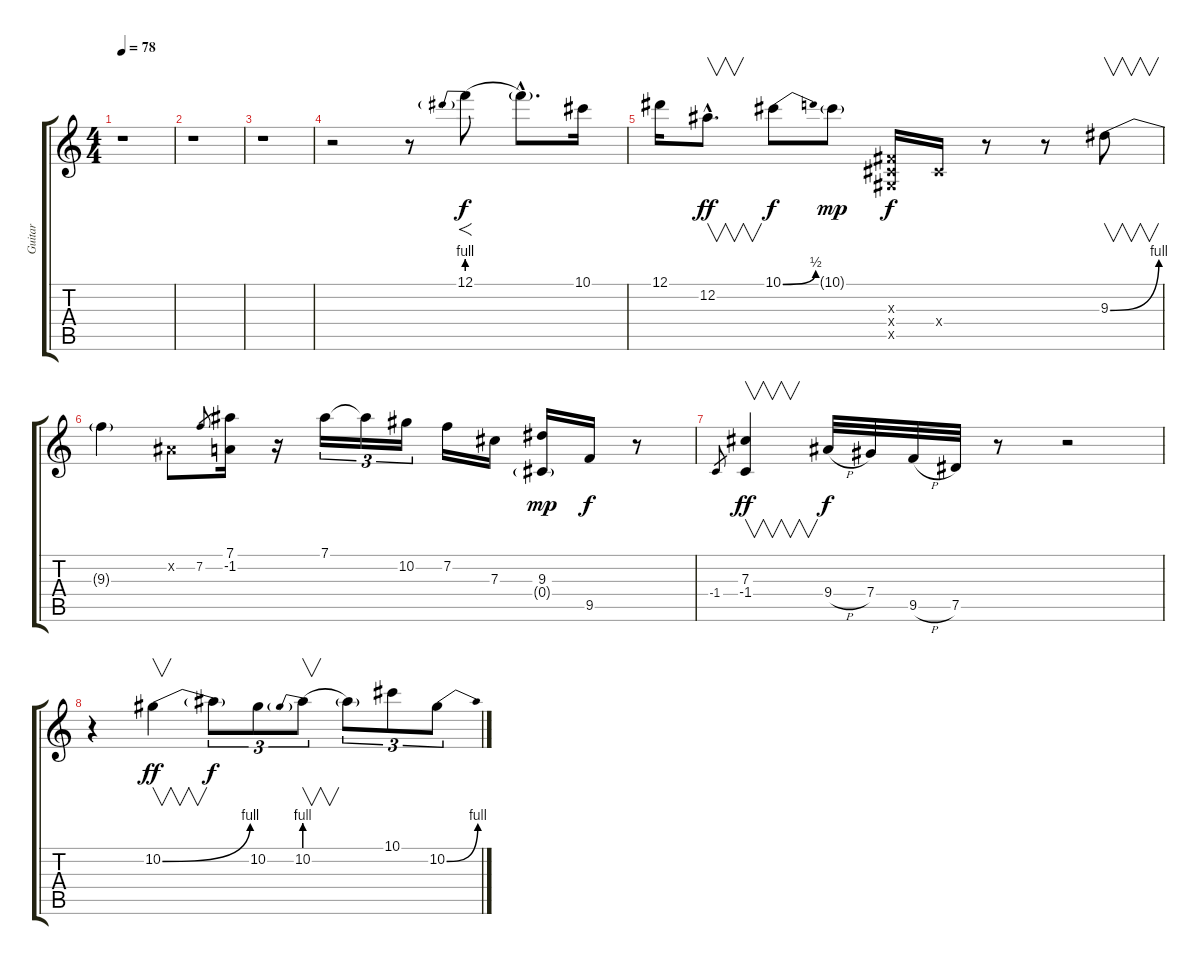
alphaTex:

\track ("Guitar" "Guitar") {instrument overdrivenguitar}
\staff {score tabs}
\tuning (Eb4 Bb3 Gb3 Db3 Ab2 Eb2) {hide}
\ts (4 4)
\tempo 78
\clef g2
\ks c
r.1{dy f instrument overdrivenguitar} |
r.1 |
r.1 |
r.2 r.8 12.1{be (prebend 0 4 60 4)}.8{f} 12.1{hac t}.8{d} 10.1.16 |
12.1.16 12.2{hac}.8{v d dy ff} 10.1{be (bend 0 0 60 2)}.8{dy f} 10.1{g}.8{dy mp} (0.3{x} 0.4{x} 0.5{x}).16{dy f} 0.4{x}.16 r.8 r.8 9.3{be (bend 0 0 60 4)}.8{v} |
9.3{t}.4 0.2{x}.8 7.2.8{gr} (7.1 -1.2).16 r.16 7.1.16{tu (3 2)} 7.1{t}.16{tu (3 2)} 10.2.16{tu (3 2)} 7.2.16 7.3.16 (9.3 0.4{g}).16{dy mp} 9.5.16{dy f} r.8 |
-1.4.8{gr} (7.3 -1.4).4{v dy ff} 9.4{h}.32{dy f} 7.4.32 9.5{h}.32 7.5.32 r.8 r.2 |
r.4 10.2{be (bend 0 0 60 4)}.4{v dy ff} 10.2{t}.8{tu (3 2) dy f} 10.2.8{tu (3 2)} 10.2{be (prebend 0 4 60 4)}.8{v tu (3 2)} 10.2{t}.8{tu (3 2)} 10.1.8{tu (3 2)} 10.2{be (bend 0 0 60 4)}.8{tu (3 2)}
